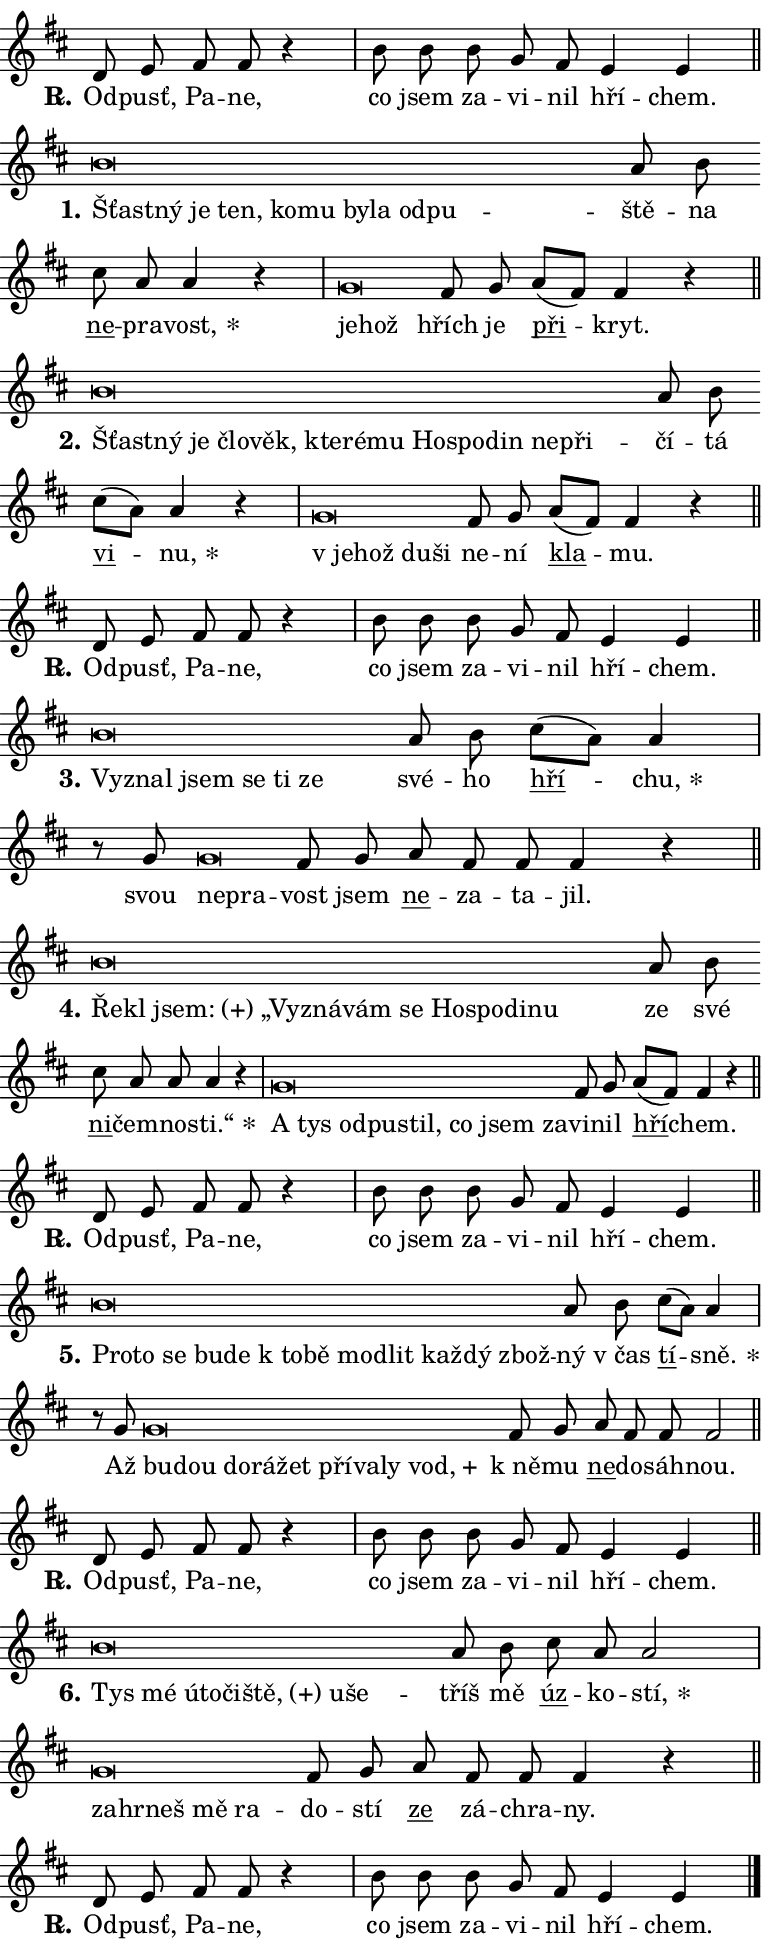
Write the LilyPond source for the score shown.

\version "2.24.0"
\header { tagline = "" }
\paper {
  indent = 0\cm
  top-margin = 0\cm
  right-margin = 0.13\cm % to fit lyric hyphens
  bottom-margin = 0\cm
  left-margin = 0\cm
  paper-width = 13\cm
  page-breaking = #ly:one-page-breaking
  system-system-spacing.basic-distance = #11
  score-system-spacing.basic-distance = #11
  ragged-last = ##f
}


%% Author: Thomas Morley
%% https://lists.gnu.org/archive/html/lilypond-user/2020-05/msg00002.html
#(define (line-position grob)
"Returns position of @var[grob} in current system:
   @code{'start}, if at first time-step
   @code{'end}, if at last time-step
   @code{'middle} otherwise
"
  (let* ((col (ly:item-get-column grob))
         (ln (ly:grob-object col 'left-neighbor))
         (rn (ly:grob-object col 'right-neighbor))
         (col-to-check-left (if (ly:grob? ln) ln col))
         (col-to-check-right (if (ly:grob? rn) rn col))
         (break-dir-left
           (and
             (ly:grob-property col-to-check-left 'non-musical #f)
             (ly:item-break-dir col-to-check-left)))
         (break-dir-right
           (and
             (ly:grob-property col-to-check-right 'non-musical #f)
             (ly:item-break-dir col-to-check-right))))
        (cond ((eqv? 1 break-dir-left) 'start)
              ((eqv? -1 break-dir-right) 'end)
              (else 'middle))))

#(define (tranparent-at-line-position vctor)
  (lambda (grob)
  "Relying on @code{line-position} select the relevant enry from @var{vctor}.
Used to determine transparency,"
    (case (line-position grob)
      ((end) (not (vector-ref vctor 0)))
      ((middle) (not (vector-ref vctor 1)))
      ((start) (not (vector-ref vctor 2))))))

noteHeadBreakVisibility =
#(define-music-function (break-visibility)(vector?)
"Makes @code{NoteHead}s transparent relying on @var{break-visibility}"
#{
  \override NoteHead.transparent =
    #(tranparent-at-line-position break-visibility)
#})

#(define delete-ledgers-for-transparent-note-heads
  (lambda (grob)
    "Reads whether a @code{NoteHead} is transparent.
If so this @code{NoteHead} is removed from @code{'note-heads} from
@var{grob}, which is supposed to be @code{LedgerLineSpanner}.
As a result ledgers are not printed for this @code{NoteHead}"
    (let* ((nhds-array (ly:grob-object grob 'note-heads))
           (nhds-list
             (if (ly:grob-array? nhds-array)
                 (ly:grob-array->list nhds-array)
                 '()))
           ;; Relies on the transparent-property being done before
           ;; Staff.LedgerLineSpanner.after-line-breaking is executed.
           ;; This is fragile ...
           (to-keep
             (remove
               (lambda (nhd)
                 (ly:grob-property nhd 'transparent #f))
               nhds-list)))
      ;; TODO find a better method to iterate over grob-arrays, similiar
      ;; to filter/remove etc for lists
      ;; For now rebuilt from scratch
      (set! (ly:grob-object grob 'note-heads)  '())
      (for-each
        (lambda (nhd)
          (ly:pointer-group-interface::add-grob grob 'note-heads nhd))
        to-keep))))

squashNotes = {
  \override NoteHead.X-extent = #'(-0.2 . 0.2)
  \override NoteHead.Y-extent = #'(-0.75 . 0)
  \override NoteHead.stencil =
    #(lambda (grob)
       (let ((pos (ly:grob-property grob 'staff-position)))
         (begin
           (if (< pos -7) (display "ERROR: Lower brevis then expected\n") (display ""))
           (if (<= pos -6) ly:text-interface::print ly:note-head::print))))
}
unSquashNotes = {
  \revert NoteHead.X-extent
  \revert NoteHead.Y-extent
  \revert NoteHead.stencil
}

hideNotes = \noteHeadBreakVisibility #begin-of-line-visible
unHideNotes = \noteHeadBreakVisibility #all-visible

% work-around for resetting accidentals
% https://lilypond.org/doc/v2.23/Documentation/notation/displaying-rhythms#unmetered-music
cadenzaMeasure = {
  \cadenzaOff
  \partial 1024 s1024
  \cadenzaOn
}

#(define-markup-command (accent layout props text) (markup?)
  "Underline accented syllable"
  (interpret-markup layout props
    #{\markup \override #'(offset . 4.3) \underline { #text }#}))

responsum = \markup \concat {
  "R" \hspace #-1.05 \path #0.1 #'((moveto 0 0.07) (lineto 0.9 0.8)) \hspace #0.05 "."
}

spaceSize = #0.6828661417322834 % exact space size for TeX Gyre Schola

\layout {
  \context {
    \Staff
    \remove "Time_signature_engraver"
    \override LedgerLineSpanner.after-line-breaking = #delete-ledgers-for-transparent-note-heads
  }
  \context {
    \Lyrics {
      \override LyricSpace.minimum-distance = \spaceSize
      \override LyricText.font-name = #"TeX Gyre Schola"
      \override LyricText.font-size = 1
      \override StanzaNumber.font-name = #"TeX Gyre Schola Bold"
      \override StanzaNumber.font-size = 1
    }
  }
  \context {
    \Score 
    \override NoteHead.text =
      #(lambda (grob) 
        (let ((pos (ly:grob-property grob 'staff-position)))
          #{\markup {
            \combine
              \halign #-0.55 \raise #(if (= pos -6) 0 0.5) \override #'(thickness . 2) \draw-line #'(3.2 . 0)
              \musicglyph "noteheads.sM1"
          }#}))
  }
}

% magnetic-lyrics.ily
%
%   written by
%     Jean Abou Samra <jean@abou-samra.fr>
%     Werner Lemberg <wl@gnu.org>
%
%   adapted by
%     Jiri Hon <jiri.hon@gmail.com>
%
% Version 2022-Apr-15

% https://www.mail-archive.com/lilypond-user@gnu.org/msg149350.html

#(define (Left_hyphen_pointer_engraver context)
   "Collect syllable-hyphen-syllable occurrences in lyrics and store
them in properties.  This engraver only looks to the left.  For
example, if the lyrics input is @code{foo -- bar}, it does the
following.

@itemize @bullet
@item
Set the @code{text} property of the @code{LyricHyphen} grob between
@q{foo} and @q{bar} to @code{foo}.

@item
Set the @code{left-hyphen} property of the @code{LyricText} grob with
text @q{foo} to the @code{LyricHyphen} grob between @q{foo} and
@q{bar}.
@end itemize

Use this auxiliary engraver in combination with the
@code{lyric-@/text::@/apply-@/magnetic-@/offset!} hook."
   (let ((hyphen #f)
         (text #f))
     (make-engraver
      (acknowledgers
       ((lyric-syllable-interface engraver grob source-engraver)
        (set! text grob)))
      (end-acknowledgers
       ((lyric-hyphen-interface engraver grob source-engraver)
        ;(when (not (grob::has-interface grob 'lyric-space-interface))
          (set! hyphen grob)));)
      ((stop-translation-timestep engraver)
       (when (and text hyphen)
         (ly:grob-set-object! text 'left-hyphen hyphen))
       (set! text #f)
       (set! hyphen #f)))))

#(define (lyric-text::apply-magnetic-offset! grob)
   "If the space between two syllables is less than the value in
property @code{LyricText@/.details@/.squash-threshold}, move the right
syllable to the left so that it gets concatenated with the left
syllable.

Use this function as a hook for
@code{LyricText@/.after-@/line-@/breaking} if the
@code{Left_@/hyphen_@/pointer_@/engraver} is active."
   (let ((hyphen (ly:grob-object grob 'left-hyphen #f)))
     (when hyphen
       (let ((left-text (ly:spanner-bound hyphen LEFT)))
         (when (grob::has-interface left-text 'lyric-syllable-interface)
           (let* ((common (ly:grob-common-refpoint grob left-text X))
                  (this-x-ext (ly:grob-extent grob common X))
                  (left-x-ext
                   (begin
                     ;; Trigger magnetism for left-text.
                     (ly:grob-property left-text 'after-line-breaking)
                     (ly:grob-extent left-text common X)))
                  ;; `delta` is the gap width between two syllables.
                  (delta (- (interval-start this-x-ext)
                            (interval-end left-x-ext)))
                  (details (ly:grob-property grob 'details))
                  (threshold (assoc-get 'squash-threshold details 0.2)))
             (when (< delta threshold)
               (let* (;; We have to manipulate the input text so that
                      ;; ligatures crossing syllable boundaries are not
                      ;; disabled.  For languages based on the Latin
                      ;; script this is essentially a beautification.
                      ;; However, for non-Western scripts it can be a
                      ;; necessity.
                      (lt (ly:grob-property left-text 'text))
                      (rt (ly:grob-property grob 'text))
                      (is-space (grob::has-interface hyphen 'lyric-space-interface))
                      (space (if is-space " " ""))
                      (extra-delta (if is-space spaceSize 0))
                      ;; Append new syllable.
                      (ltrt-space (if (and (string? lt) (string? rt))
                                (string-append lt space rt)
                                (make-concat-markup (list lt space rt))))
                      ;; Right-align `ltrt` to the right side.
                      (ltrt-space-markup (grob-interpret-markup
                               grob
                               (make-translate-markup
                                (cons (interval-length this-x-ext) 0)
                                (make-right-align-markup ltrt-space)))))
                 (begin
                   ;; Don't print `left-text`.
                   (ly:grob-set-property! left-text 'stencil #f)
                   ;; Set text and stencil (which holds all collected
                   ;; syllables so far) and shift it to the left.
                   (ly:grob-set-property! grob 'text ltrt-space)
                   (ly:grob-set-property! grob 'stencil ltrt-space-markup)
                   (ly:grob-translate-axis! grob (- (- delta extra-delta)) X))))))))))


#(define (lyric-hyphen::displace-bounds-first grob)
   ;; Make very sure this callback isn't triggered too early.
   (let ((left (ly:spanner-bound grob LEFT))
         (right (ly:spanner-bound grob RIGHT)))
     (ly:grob-property left 'after-line-breaking)
     (ly:grob-property right 'after-line-breaking)
     (ly:lyric-hyphen::print grob)))

squashThreshold = #0.4

\layout {
  \context {
    \Lyrics
    \consists #Left_hyphen_pointer_engraver
    \override LyricText.after-line-breaking =
      #lyric-text::apply-magnetic-offset!
    \override LyricHyphen.stencil = #lyric-hyphen::displace-bounds-first
    \override LyricText.details.squash-threshold = \squashThreshold
    \override LyricHyphen.minimum-distance = 0
    \override LyricHyphen.minimum-length = \squashThreshold
  }
}

squashText = \override LyricText.details.squash-threshold = 9999
unSquashText = \override LyricText.details.squash-threshold = \squashThreshold

leftText = \override LyricText.self-alignment-X = #LEFT
unLeftText = \revert LyricText.self-alignment-X

starOffset = #(lambda (grob) 
                (let ((x_offset (ly:self-alignment-interface::aligned-on-x-parent grob)))
                  (if (= x_offset 0) 0 (+ x_offset 1.2))))

star = #(define-music-function (syllable)(string?)
"Append star separator at the end of a syllable"
#{
  \once \override LyricText.X-offset = #starOffset
  \lyricmode { \markup {
    #syllable
    \override #'((font-name . "TeX Gyre Schola Bold")) \hspace #0.2 \lower #0.65 \larger "*"
  } }
#})

starAccent = #(define-music-function (syllable)(string?)
"Append star separator at the end of a syllable and make accent"
#{
  \once \override LyricText.X-offset = #starOffset
  \lyricmode { \markup {
    \accent #syllable
    \override #'((font-name . "TeX Gyre Schola Bold")) \hspace #0.2 \lower #0.65 \larger "*"
  } }
#})

breath = #(define-music-function (syllable)(string?)
"Append breathing indicator at the end of a syllable"
#{
  \lyricmode { \markup { #syllable "+" } }
#})

optionalBreath = #(define-music-function (syllable)(string?)
"Append optional breathing indicator at the end of a syllable"
#{
  \lyricmode { \markup { #syllable "(+)" } }
#})


\score {
    <<
        \new Voice = "melody" { \cadenzaOn \key d \major \relative { d'8 e fis fis r4 \cadenzaMeasure \bar "|" b8 b \bar "" b g fis e4 e \cadenzaMeasure \bar "||" \break } }
        \new Lyrics \lyricsto "melody" { \lyricmode { \set stanza = \responsum
Od -- pusť, Pa -- ne, co jsem za -- vi -- nil hří -- chem. } }
    >>
    \layout {}
}

\score {
    <<
        \new Voice = "melody" { \cadenzaOn \key d \major \relative { \squashNotes b'\breve*1/16 \hideNotes \breve*1/16 \bar "" \breve*1/16 \bar "" \breve*1/16 \bar "" \breve*1/16 \bar "" \breve*1/16 \bar "" \breve*1/16 \bar "" \breve*1/16 \bar "" \breve*1/16 \breve*1/16 \bar "" \unHideNotes \unSquashNotes a8 b \bar "" cis a a4 r \cadenzaMeasure \bar "|" \squashNotes g\breve*1/16 \hideNotes \breve*1/16 \bar "" \unHideNotes \unSquashNotes fis8 g \bar "" a[( fis)] fis4 r \cadenzaMeasure \bar "||" \break } }
        \new Lyrics \lyricsto "melody" { \lyricmode { \set stanza = "1."
\leftText Šťast -- \squashText ný je ten, ko -- mu by -- la od -- pu -- \unLeftText \unSquashText ště -- na \markup \accent ne -- pra -- \star vost, \leftText je -- \squashText hož \unLeftText \unSquashText hřích je \markup \accent při -- kryt. } }
    >>
    \layout {}
}

\score {
    <<
        \new Voice = "melody" { \cadenzaOn \key d \major \relative { \squashNotes b'\breve*1/16 \hideNotes \breve*1/16 \bar "" \breve*1/16 \bar "" \breve*1/16 \bar "" \breve*1/16 \bar "" \breve*1/16 \bar "" \breve*1/16 \bar "" \breve*1/16 \bar "" \breve*1/16 \bar "" \breve*1/16 \bar "" \breve*1/16 \bar "" \breve*1/16 \breve*1/16 \bar "" \unHideNotes \unSquashNotes a8 b \bar "" cis[( a)] a4 r \cadenzaMeasure \bar "|" \squashNotes g\breve*1/16 \hideNotes \breve*1/16 \bar "" \breve*1/16 \breve*1/16 \bar "" \unHideNotes \unSquashNotes fis8 g \bar "" a[( fis)] fis4 r \cadenzaMeasure \bar "||" \break } }
        \new Lyrics \lyricsto "melody" { \lyricmode { \set stanza = "2."
\leftText Šťast -- \squashText ný je člo -- věk, kte -- ré -- mu Ho -- spo -- din ne -- při -- \unLeftText \unSquashText čí -- tá \markup \accent vi -- \star nu, \leftText "v je" -- \squashText hož du -- ši \unLeftText \unSquashText ne -- ní \markup \accent kla -- mu. } }
    >>
    \layout {}
}

\score {
    <<
        \new Voice = "melody" { \cadenzaOn \key d \major \relative { d'8 e fis fis r4 \cadenzaMeasure \bar "|" b8 b \bar "" b g fis e4 e \cadenzaMeasure \bar "||" \break } }
        \new Lyrics \lyricsto "melody" { \lyricmode { \set stanza = \responsum
Od -- pusť, Pa -- ne, co jsem za -- vi -- nil hří -- chem. } }
    >>
    \layout {}
}

\score {
    <<
        \new Voice = "melody" { \cadenzaOn \key d \major \relative { \squashNotes b'\breve*1/16 \hideNotes \breve*1/16 \bar "" \breve*1/16 \bar "" \breve*1/16 \bar "" \breve*1/16 \breve*1/16 \bar "" \unHideNotes \unSquashNotes a8 b \bar "" cis[( a)] a4 \cadenzaMeasure \bar "|" r8 g8 \squashNotes g\breve*1/16 \hideNotes \breve*1/16 \bar "" \unHideNotes \unSquashNotes fis8 g \bar "" a fis fis fis4 r \cadenzaMeasure \bar "||" \break } }
        \new Lyrics \lyricsto "melody" { \lyricmode { \set stanza = "3."
\leftText Vy -- \squashText znal jsem se ti ze \unLeftText \unSquashText své -- ho \markup \accent hří -- \star chu, svou \leftText ne -- \squashText pra -- \unLeftText \unSquashText vost jsem \markup \accent ne -- za -- ta -- jil. } }
    >>
    \layout {}
}

\score {
    <<
        \new Voice = "melody" { \cadenzaOn \key d \major \relative { \squashNotes b'\breve*1/16 \hideNotes \breve*1/16 \bar "" \breve*1/16 \bar "" \breve*1/16 \bar "" \breve*1/16 \bar "" \breve*1/16 \bar "" \breve*1/16 \bar "" \breve*1/16 \bar "" \breve*1/16 \bar "" \breve*1/16 \breve*1/16 \bar "" \unHideNotes \unSquashNotes a8 b \bar "" cis a a a4 r \cadenzaMeasure \bar "|" \squashNotes g\breve*1/16 \hideNotes \breve*1/16 \bar "" \breve*1/16 \bar "" \breve*1/16 \bar "" \breve*1/16 \bar "" \breve*1/16 \bar "" \breve*1/16 \breve*1/16 \bar "" \unHideNotes \unSquashNotes fis8 g \bar "" a[( fis)] fis4 r \cadenzaMeasure \bar "||" \break } }
        \new Lyrics \lyricsto "melody" { \lyricmode { \set stanza = "4."
\leftText Ře -- \squashText kl \optionalBreath jsem: „Vy -- zná -- vám se Ho -- spo -- di -- nu \unLeftText \unSquashText ze své \markup \accent ni -- čem -- no -- \star sti.“ \leftText A \squashText tys od -- pu -- stil, co jsem za -- \unLeftText \unSquashText vi -- nil \markup \accent hří -- chem. } }
    >>
    \layout {}
}

\score {
    <<
        \new Voice = "melody" { \cadenzaOn \key d \major \relative { d'8 e fis fis r4 \cadenzaMeasure \bar "|" b8 b \bar "" b g fis e4 e \cadenzaMeasure \bar "||" \break } }
        \new Lyrics \lyricsto "melody" { \lyricmode { \set stanza = \responsum
Od -- pusť, Pa -- ne, co jsem za -- vi -- nil hří -- chem. } }
    >>
    \layout {}
}

\score {
    <<
        \new Voice = "melody" { \cadenzaOn \key d \major \relative { \squashNotes b'\breve*1/16 \hideNotes \breve*1/16 \bar "" \breve*1/16 \bar "" \breve*1/16 \bar "" \breve*1/16 \bar "" \breve*1/16 \bar "" \breve*1/16 \bar "" \breve*1/16 \bar "" \breve*1/16 \bar "" \breve*1/16 \bar "" \breve*1/16 \breve*1/16 \bar "" \unHideNotes \unSquashNotes a8 b \bar "" cis[( a)] a4 \cadenzaMeasure \bar "|" r8 g8 \squashNotes g\breve*1/16 \hideNotes \breve*1/16 \bar "" \breve*1/16 \bar "" \breve*1/16 \bar "" \breve*1/16 \bar "" \breve*1/16 \bar "" \breve*1/16 \bar "" \breve*1/16 \breve*1/16 \bar "" \unHideNotes \unSquashNotes fis8 g \bar "" a fis fis fis2 \cadenzaMeasure \bar "||" \break } }
        \new Lyrics \lyricsto "melody" { \lyricmode { \set stanza = "5."
\leftText Pro -- \squashText to se bu -- de "k to" -- bě mo -- dlit kaž -- dý zbož -- \unLeftText \unSquashText ný "v čas" \markup \accent tí -- \star sně. Až \leftText bu -- \squashText dou do -- rá -- žet pří -- va -- ly \breath "vod," \unLeftText \unSquashText "k ně" -- mu \markup \accent ne -- do -- sáh -- nou. } }
    >>
    \layout {}
}

\score {
    <<
        \new Voice = "melody" { \cadenzaOn \key d \major \relative { d'8 e fis fis r4 \cadenzaMeasure \bar "|" b8 b \bar "" b g fis e4 e \cadenzaMeasure \bar "||" \break } }
        \new Lyrics \lyricsto "melody" { \lyricmode { \set stanza = \responsum
Od -- pusť, Pa -- ne, co jsem za -- vi -- nil hří -- chem. } }
    >>
    \layout {}
}

\score {
    <<
        \new Voice = "melody" { \cadenzaOn \key d \major \relative { \squashNotes b'\breve*1/16 \hideNotes \breve*1/16 \bar "" \breve*1/16 \bar "" \breve*1/16 \bar "" \breve*1/16 \bar "" \breve*1/16 \bar "" \breve*1/16 \breve*1/16 \bar "" \unHideNotes \unSquashNotes a8 b \bar "" cis a a2 \cadenzaMeasure \bar "|" \squashNotes g\breve*1/16 \hideNotes \breve*1/16 \bar "" \breve*1/16 \bar "" \breve*1/16 \breve*1/16 \bar "" \unHideNotes \unSquashNotes fis8 g \bar "" a fis fis fis4 r \cadenzaMeasure \bar "||" \break } }
        \new Lyrics \lyricsto "melody" { \lyricmode { \set stanza = "6."
\leftText Tys \squashText mé ú -- to -- či -- \optionalBreath ště, u -- še -- \unLeftText \unSquashText tříš mě \markup \accent úz -- ko -- \star stí, \leftText za -- \squashText hr -- neš mě ra -- \unLeftText \unSquashText do -- stí \markup \accent ze zá -- chra -- ny. } }
    >>
    \layout {}
}

\score {
    <<
        \new Voice = "melody" { \cadenzaOn \key d \major \relative { d'8 e fis fis r4 \cadenzaMeasure \bar "|" b8 b \bar "" b g fis e4 e \cadenzaMeasure \bar "||" \break } \bar "|." }
        \new Lyrics \lyricsto "melody" { \lyricmode { \set stanza = \responsum
Od -- pusť, Pa -- ne, co jsem za -- vi -- nil hří -- chem. } }
    >>
    \layout {}
}
